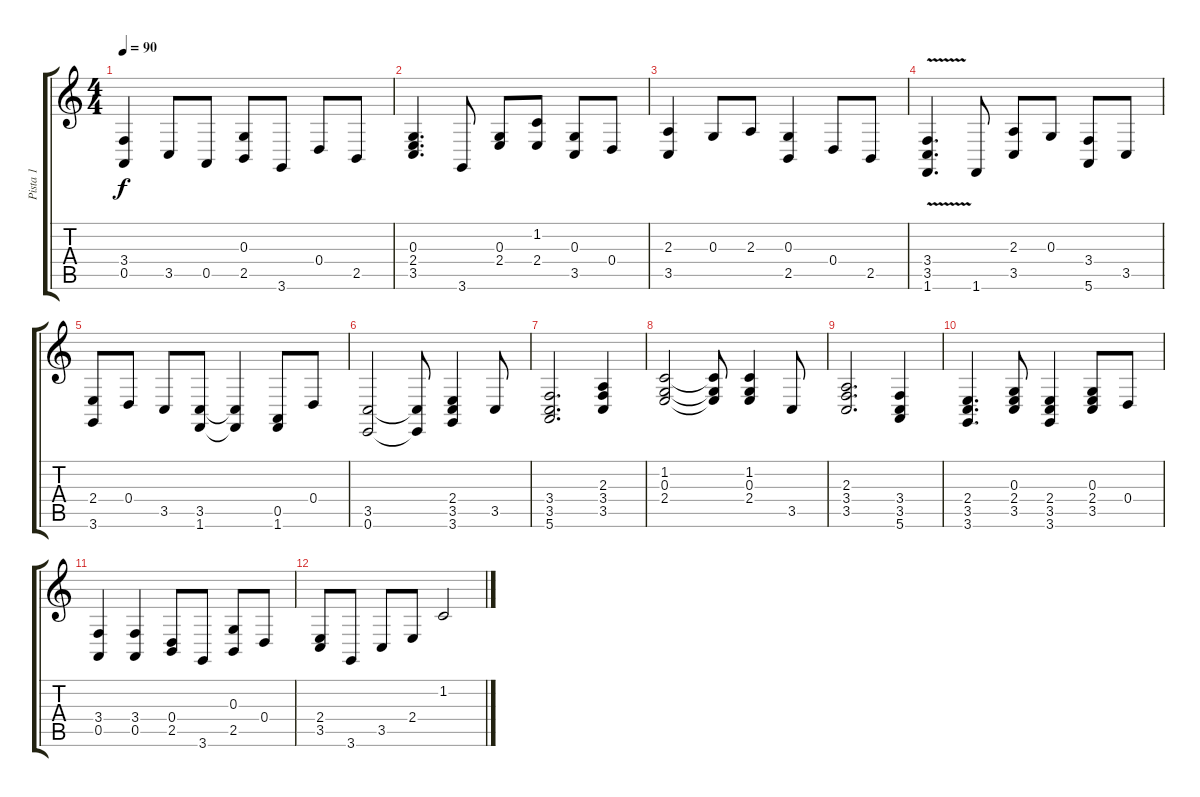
\track ("Pista 1" "Pista 1") {instrument acousticgrandpiano}
\staff {score tabs}
\tuning (E4 B3 G3 D3 A2 E2) {hide}
\ts (4 4)
\tempo 90
\clef g2
\ks c
(3.4 0.5).4{dy f} 3.5.8 0.5.8 (0.3 2.5).8 3.6.8 0.4.8 2.5.8 |
(0.3 2.4 3.5).4{d} 3.6.8 (0.3 2.4).8 (1.2 2.4).8 (0.3 3.5).8 0.4.8 |
(2.3 3.5).4 0.3.8 2.3.8 (0.3 2.5).4 0.4.8 2.5.8 |
(3.4 3.5 1.6{v}).4{d} 1.6.8 (2.3 3.5).8 0.3.8 (3.4 5.6).8 3.5.8 |
(2.4 3.6).8 0.4.8 3.5.8 (3.5 1.6).8 (3.5{t} 1.6{t}).4 (0.5 1.6).8 0.4.8 |
(3.5 0.6).2 (3.5{t} 0.6{t}).8 (2.4 3.5 3.6).4 3.5.8 |
(3.4 3.5 5.6).2{d} (2.3 3.4 3.5).4 |
(1.2 0.3 2.4).2 (1.2{t} 0.3{t} 2.4{t}).8 (1.2 0.3 2.4).4 3.5.8 |
(2.3 3.4 3.5).2{d} (3.4 3.5 5.6).4 |
(2.4 3.5 3.6).4{d} (0.3 2.4 3.5).8 (2.4 3.5 3.6).4 (0.3 2.4 3.5).8 0.4.8 |
(3.4 0.5).4 (3.4 0.5).4 (0.4 2.5).8 3.6.8 (0.3 2.5).8 0.4.8 |
(2.4 3.5).8 3.6.8 3.5.8 2.4.8 1.2.2
